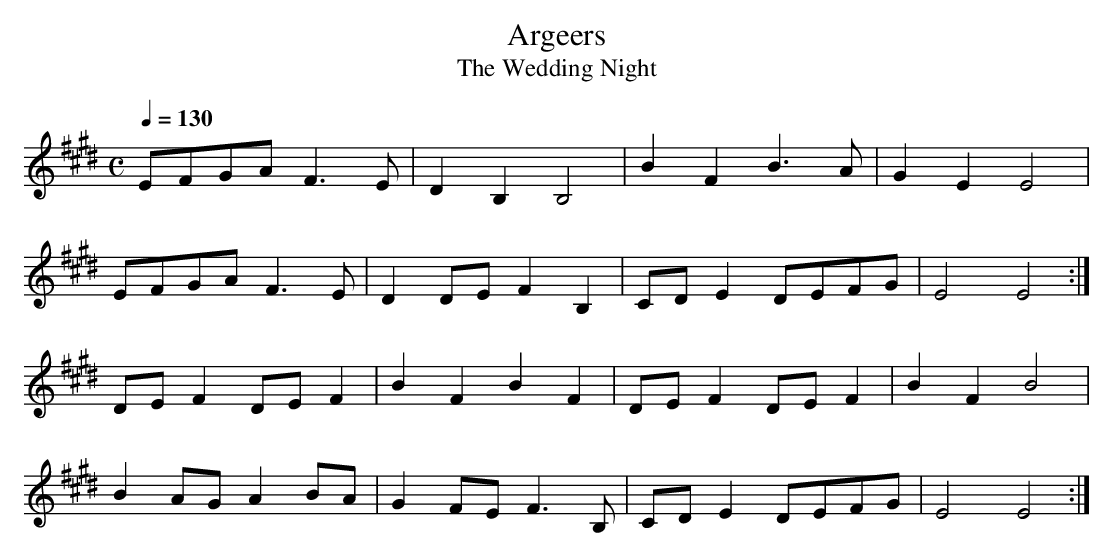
X:1
T:Argeers
T:The Wedding Night
M:C
L:1/8
Q:1/4=130
K:Emaj
EFGA F2>E2 | D2B,2 B,4 | B2F2 B3 A | G2E2 E4 |
EFGA F2>E2 | D2 DE F2B,2 | CDE2 DEFG | E4 E4 :|
DEF2 DEF2 | B2 F2 B2 F2 |\
DE F2 DE F2 | B2 F2 B4 |
B2AG A2BA | G2FE F3B, | CDE2 DEFG | E4 E4 :|
